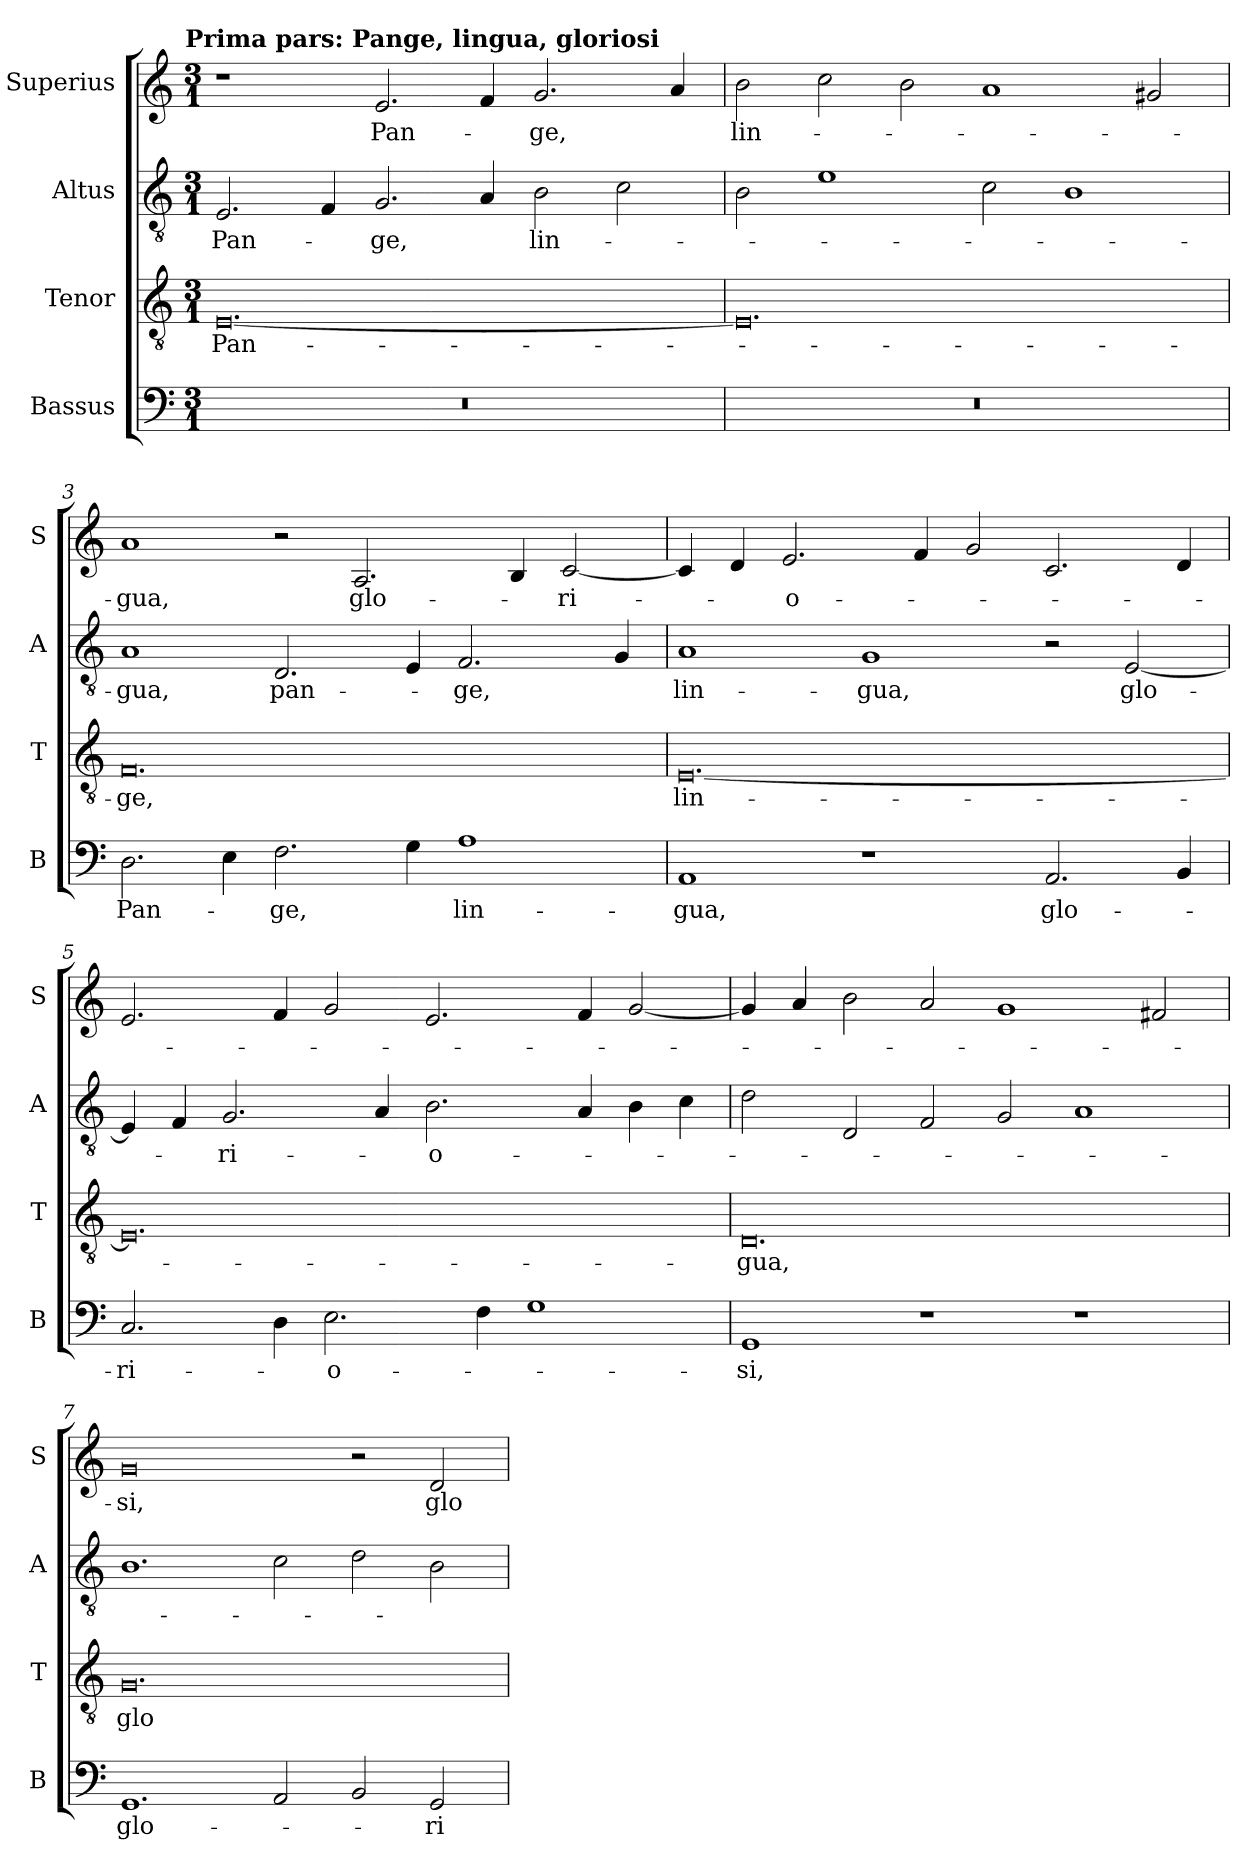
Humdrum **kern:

**kern	**text	**kern	**text	**kern	**text	**kern	**text
*part4	*part4	*part3	*part3	*part2	*part2	*part1	*part1
*staff4	*staff4	*staff3	*staff3	*staff2	*staff2	*staff1	*staff1
*I"Bassus	*	*I"Tenor	*	*I"Altus	*	*I"Superius	*
*I'B	*	*I'T	*	*I'A	*	*I'S	*
*clefF4	*	*clefGv2	*	*clefGv2	*	*clefG2	*
*k[]	*	*k[]	*	*k[]	*	*k[]	*
!!LO:TX:omd:t=Prima pars&colon; Pange, lingua, gloriosi
*M3/1	*	*M3/1	*	*M3/1	*	*M3/1	*
=1	=1	=1	=1	=1	=1	=1	=1
1%3r	.	[0.E	Pan-	2.E	Pan-	1r	.
.	.	.	.	4F	.	.	.
.	.	.	.	2.G	-ge,	2.e	Pan-
.	.	.	.	4A	.	4f	.
.	.	.	.	2B	lin-	2.g	-ge,
.	.	.	.	2c	.	.	.
.	.	.	.	.	.	4a	.
=2	=2	=2	=2	=2	=2	=2	=2
1%3r	.	0.E]	.	2B	.	2b	lin-
.	.	.	.	1e	.	2cc	.
.	.	.	.	.	.	2b	.
.	.	.	.	2c	.	1a	.
.	.	.	.	1B	.	.	.
.	.	.	.	.	.	2g#X	.
=3	=3	=3	=3	=3	=3	=3	=3
2.D	Pan-	0.F	-ge,	1A	-gua,	1a	-gua,
4E	.	.	.	.	.	.	.
2.F	-ge,	.	.	2.D	pan-	2r	.
.	.	.	.	.	.	2.A	glo-
4G	.	.	.	4E	.	.	.
1A	lin-	.	.	2.F	-ge,	.	.
.	.	.	.	.	.	4B	.
.	.	.	.	.	.	[2c	-ri-
.	.	.	.	4G	.	.	.
=4	=4	=4	=4	=4	=4	=4	=4
1AA	-gua,	[0.E	lin-	1A	lin-	4c]	.
.	.	.	.	.	.	4d	.
.	.	.	.	.	.	2.e	-o-
1r	.	.	.	1G	-gua,	.	.
.	.	.	.	.	.	4f	.
.	.	.	.	.	.	2g	.
2.AA	glo-	.	.	2r	.	2.c	.
.	.	.	.	[2E	glo-	.	.
4BB	.	.	.	.	.	4d	.
=5	=5	=5	=5	=5	=5	=5	=5
2.C	-ri-	0.E]	.	4E]	.	2.e	.
.	.	.	.	4F	.	.	.
.	.	.	.	2.G	-ri-	.	.
4D	.	.	.	.	.	4f	.
2.E	-o-	.	.	.	.	2g	.
.	.	.	.	4A	.	.	.
.	.	.	.	2.B	-o-	2.e	.
4F	.	.	.	.	.	.	.
1G	.	.	.	.	.	.	.
.	.	.	.	4A	.	4f	.
.	.	.	.	4B	.	[2g	.
.	.	.	.	4c	.	.	.
=6	=6	=6	=6	=6	=6	=6	=6
1GG	-si,	0.D	-gua,	2d	.	4g]	.
.	.	.	.	.	.	4a	.
.	.	.	.	2D	.	2b	.
1r	.	.	.	2F	.	2a	.
.	.	.	.	2G	.	1g	.
1r	.	.	.	1A	.	.	.
.	.	.	.	.	.	2f#X	.
=7	=7	=7	=7	=7	=7	=7	=7
1.GG	glo-	0.G	glo-	1.B	.	0g	-si,
2AA	.	.	.	2c	.	.	.
2BB	.	.	.	2d	.	2r	.
2GG	-ri-	.	.	2B	.	2d	glo-
=	=	=	=	=	=	=	=
*-	*-	*-	*-	*-	*-	*-	*-
